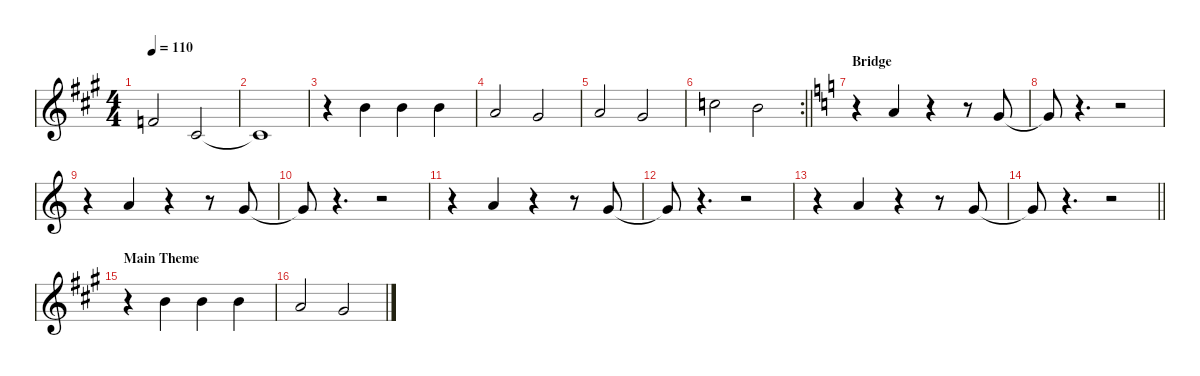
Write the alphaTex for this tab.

\defaultSystemsLayout 4
\hideDynamics
\bracketExtendMode nobrackets
\singleTrackTrackNamePolicy hidden
\multiTrackTrackNamePolicy hidden
\firstSystemTrackNameMode fullname
\firstSystemTrackNameOrientation horizontal
\otherSystemsTrackNameOrientation horizontal
\track ("Tenor Choir" "Choir") {multiBarRest instrument choiraahs}
\staff {score}
\tuning (E4 B3 G3 D3 A2 E2)
\ts (4 4)
\tempo 110
\clef g2
\ks f#minor
1.1{acc forcenatural}.2{dy mf} 2.2{acc #}.2 |
2.2{t acc #}.1 |
r.4 7.1{acc forcenatural}.4 7.1{acc forcenatural}.4 7.1{acc forcenatural}.4 |
5.1{acc forcenatural}.2 4.1{acc #}.2 |
5.1{acc forcenatural}.2 4.1{acc #}.2 |
\rc 2
\barLineRight lightlight
8.1{acc forcenatural}.2 7.1{acc forcenatural}.2 |
\section ("" "Bridge")
\ks aminor
r.4 5.1.4 r.4 r.8 3.1.8 |
3.1{t}.8 r.4{d} r.2 |
r.4 5.1.4 r.4 r.8 3.1.8 |
3.1{t}.8 r.4{d} r.2 |
r.4 5.1.4 r.4 r.8 3.1.8 |
3.1{t}.8 r.4{d} r.2 |
r.4 5.1.4 r.4 r.8 3.1.8 |
\barLineRight lightlight
3.1{t}.8 r.4{d} r.2 |
\section ("" "Main Theme")
\ks a
r.4 7.1{acc forcenatural}.4 7.1{acc forcenatural}.4 7.1{acc forcenatural}.4 |
5.1{acc forcenatural}.2 4.1{acc #}.2
